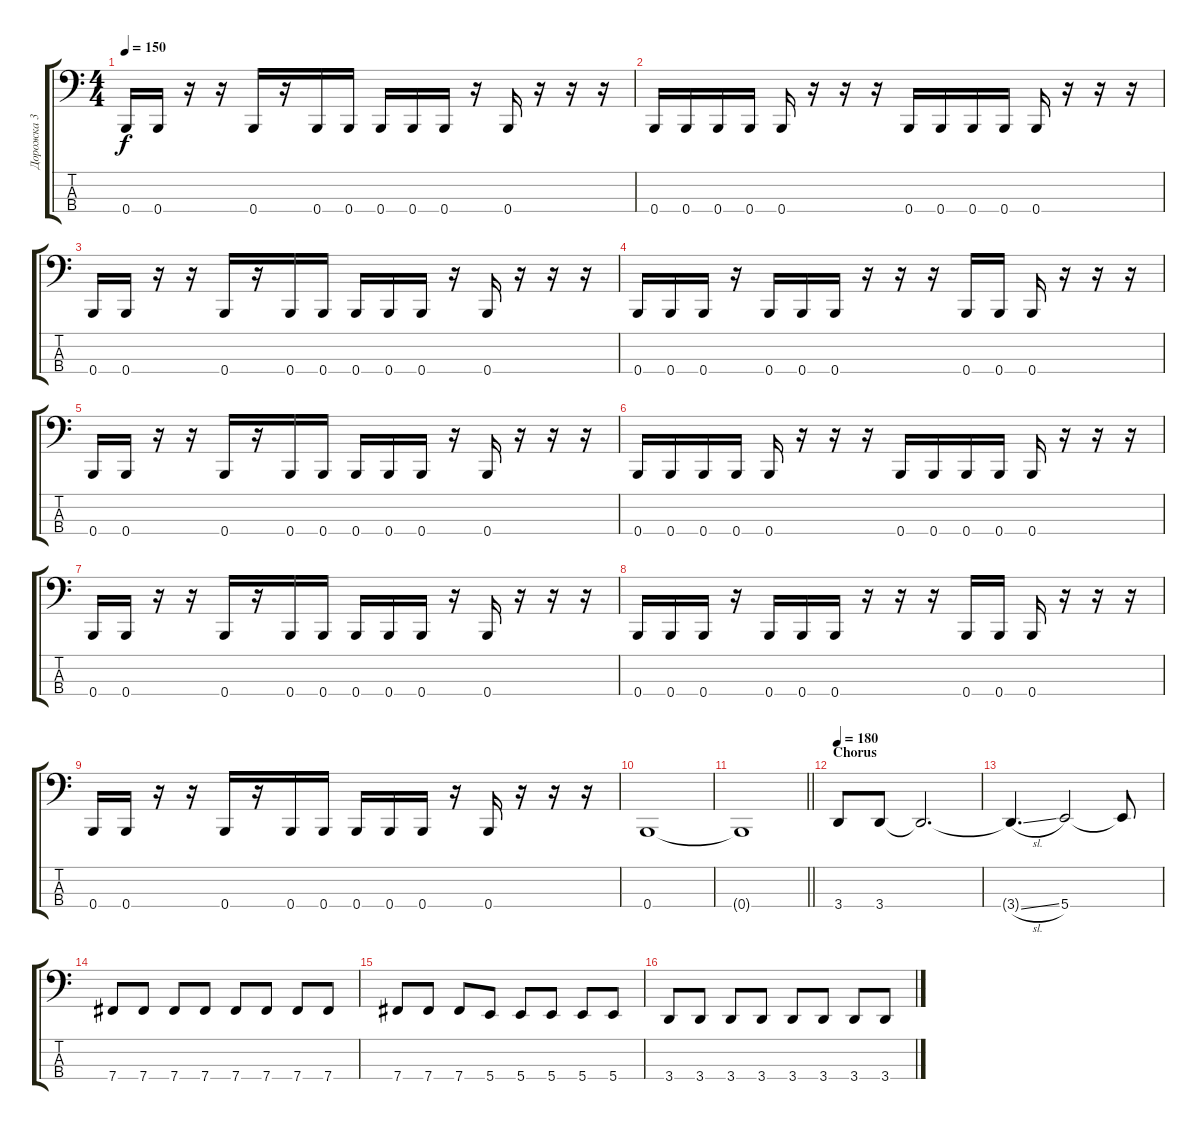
\track ("Дорожка 3" "Дорожка 3") {instrument electricbassfinger}
\staff {score tabs}
\tuning (E2 B1 Gb1 B0) {hide}
\ts (4 4)
\tempo 150
\clef f4
\ks c
0.4.16{dy f} 0.4.16 r.16 r.16 0.4.16 r.16 0.4.16 0.4.16 0.4.16 0.4.16 0.4.16 r.16 0.4.16 r.16 r.16 r.16 |
0.4.16 0.4.16 0.4.16 0.4.16 0.4.16 r.16 r.16 r.16 0.4.16 0.4.16 0.4.16 0.4.16 0.4.16 r.16 r.16 r.16 |
0.4.16 0.4.16 r.16 r.16 0.4.16 r.16 0.4.16 0.4.16 0.4.16 0.4.16 0.4.16 r.16 0.4.16 r.16 r.16 r.16 |
0.4.16 0.4.16 0.4.16 r.16 0.4.16 0.4.16 0.4.16 r.16 r.16 r.16 0.4.16 0.4.16 0.4.16 r.16 r.16 r.16 |
0.4.16 0.4.16 r.16 r.16 0.4.16 r.16 0.4.16 0.4.16 0.4.16 0.4.16 0.4.16 r.16 0.4.16 r.16 r.16 r.16 |
0.4.16 0.4.16 0.4.16 0.4.16 0.4.16 r.16 r.16 r.16 0.4.16 0.4.16 0.4.16 0.4.16 0.4.16 r.16 r.16 r.16 |
0.4.16 0.4.16 r.16 r.16 0.4.16 r.16 0.4.16 0.4.16 0.4.16 0.4.16 0.4.16 r.16 0.4.16 r.16 r.16 r.16 |
0.4.16 0.4.16 0.4.16 r.16 0.4.16 0.4.16 0.4.16 r.16 r.16 r.16 0.4.16 0.4.16 0.4.16 r.16 r.16 r.16 |
0.4.16 0.4.16 r.16 r.16 0.4.16 r.16 0.4.16 0.4.16 0.4.16 0.4.16 0.4.16 r.16 0.4.16 r.16 r.16 r.16 |
0.4.1 |
\barLineRight lightlight
0.4{t}.1 |
\section ("" "Chorus")
\tempo 180
3.4.8 3.4.8 3.4{t}.2{d} |
3.4{sl t}.4{d} 5.4.2 5.4{t}.8 |
7.4.8 7.4.8 7.4.8 7.4.8 7.4.8 7.4.8 7.4.8 7.4.8 |
7.4.8 7.4.8 7.4.8 5.4.8 5.4.8 5.4.8 5.4.8 5.4.8 |
3.4.8 3.4.8 3.4.8 3.4.8 3.4.8 3.4.8 3.4.8 3.4.8
